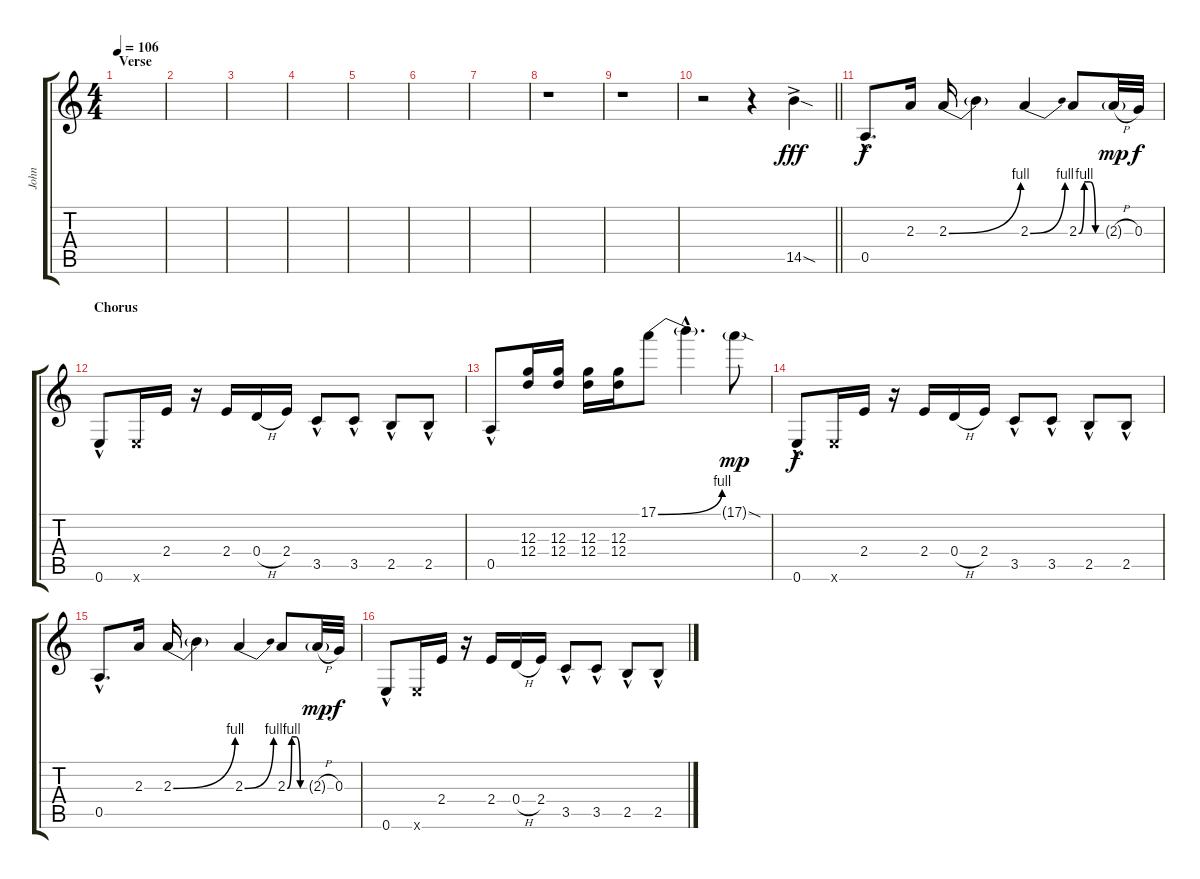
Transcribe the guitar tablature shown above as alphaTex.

\track ("John" "John") {instrument distortionguitar}
\staff {score tabs}
\tuning (E4 B3 G3 D3 A2 E2) {hide}
\ts (4 4)
\section ("" "Verse")
\tempo 106
\clef g2
\ks c
|
|
|
|
|
|
|
r.1 |
r.1 |
\barLineRight lightlight
r.2 r.4 14.5{sod ac}.4{dy fff} |
0.5{hac}.8{d dy f} 2.3.16 2.3{be (bend 0 0 60 4)}.16 2.3{t}.4 2.3{be (bend 0 0 60 4)}.4 2.3{be (custom 0 0 15 4 30 4 45 0 60 0)}.8 2.3{h g}.32{dy mp} 0.3.32{dy f} |
\section ("" "Chorus")
0.6{hac}.8 0.6{x}.16 2.4.16 r.16 2.4.16 0.4{h}.16 2.4.16 3.5{hac}.8 3.5{hac}.8 2.5{hac}.8 2.5{hac}.8 |
0.5{hac}.8 (12.3 12.4).16 (12.3 12.4).16 (12.3 12.4).16 (12.3 12.4).16 17.1{be (bend 0 0 60 4)}.8 17.1{hac t}.4{d} 17.1{sod g}.8{dy mp} |
0.6{hac}.8{dy f} 0.6{x}.16 2.4.16 r.16 2.4.16 0.4{h}.16 2.4.16 3.5{hac}.8 3.5{hac}.8 2.5{hac}.8 2.5{hac}.8 |
0.5{hac}.8{d} 2.3.16 2.3{be (bend 0 0 60 4)}.16 2.3{t}.4 2.3{be (bend 0 0 60 4)}.4 2.3{be (custom 0 0 15 4 30 4 45 0 60 0)}.8 2.3{h g}.32{dy mp} 0.3.32{dy f} |
0.6{hac}.8 0.6{x}.16 2.4.16 r.16 2.4.16 0.4{h}.16 2.4.16 3.5{hac}.8 3.5{hac}.8 2.5{hac}.8 2.5{hac}.8
